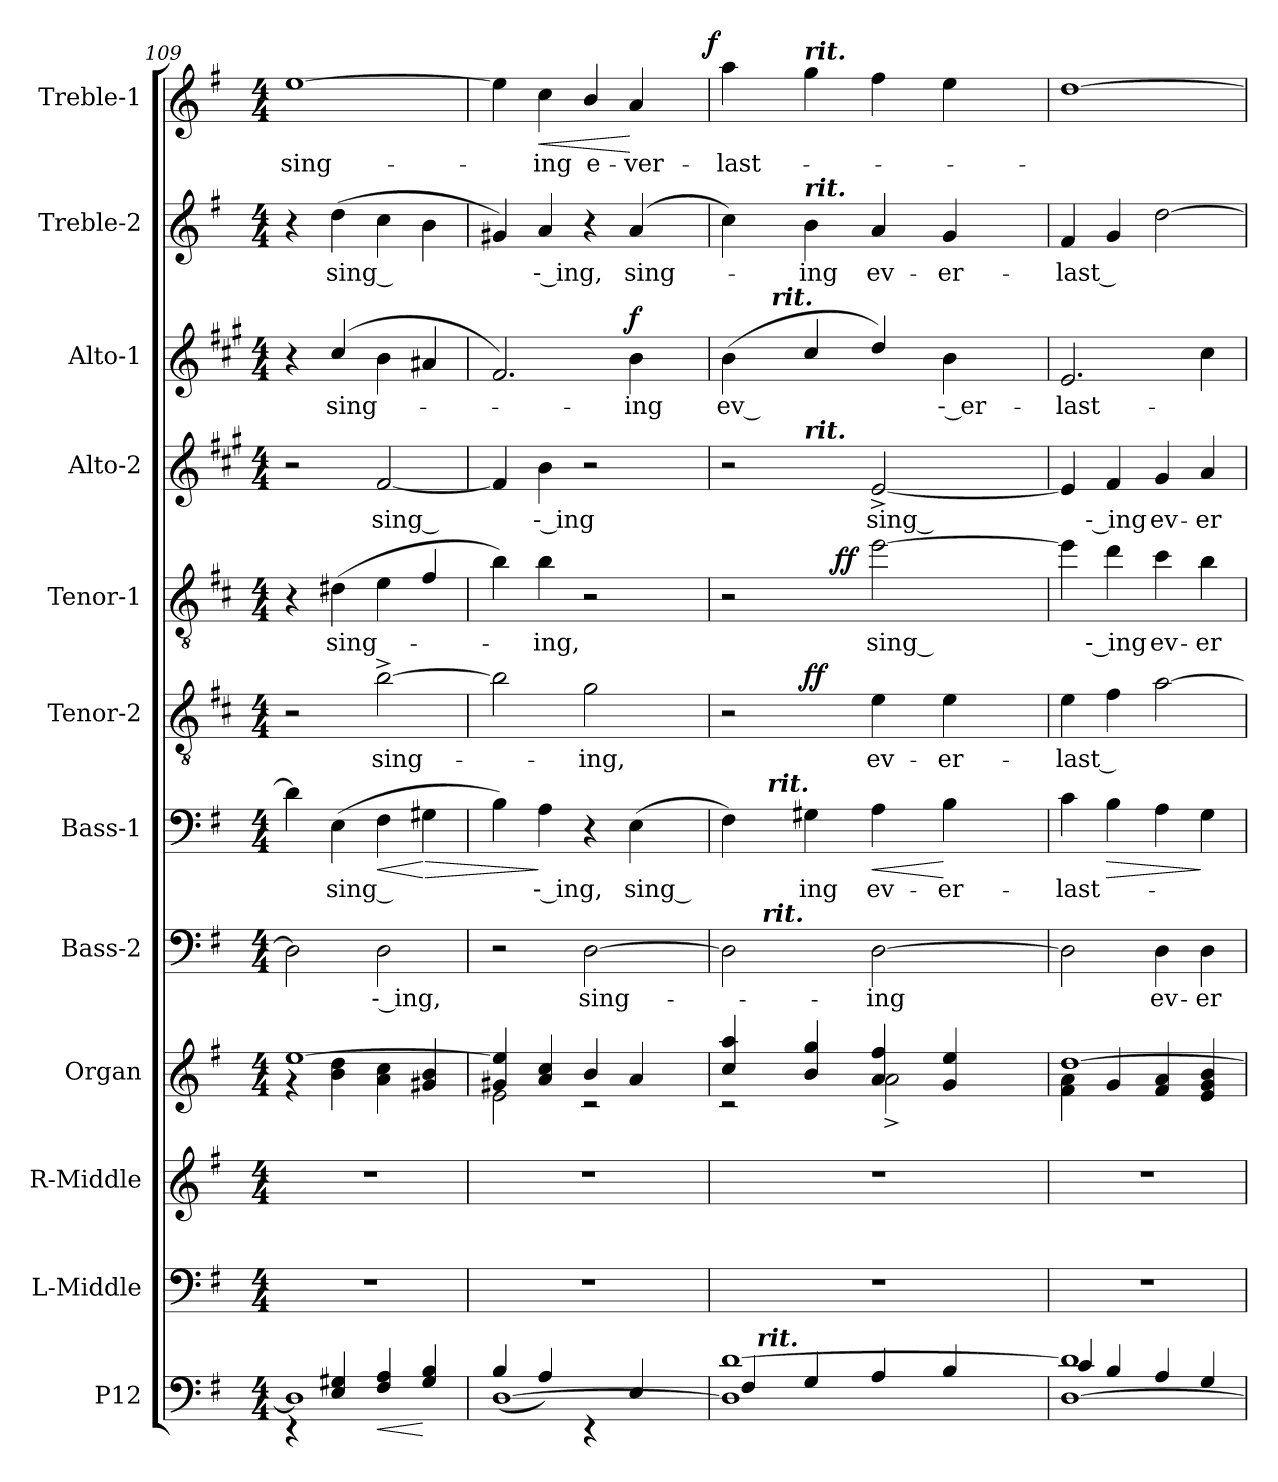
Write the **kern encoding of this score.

**kern	**dynam	**kern	**kern	**kern	**kern	**text	**kern	**text	**dynam	**kern	**text	**dynam	**kern	**text	**dynam	**kern	**text	**kern	**text	**dynam	**kern	**text	**kern	**text	**dynam
*part12	*part12	*part11	*part10	*part9	*part8	*part8	*part7	*part7	*part7	*part6	*part6	*part6	*part5	*part5	*part5	*part4	*part4	*part3	*part3	*part3	*part2	*part2	*part1	*part1	*part1
*staff12	*staff12	*staff11	*staff10	*staff9	*staff8	*staff8	*staff7	*staff7	*staff7	*staff6	*staff6	*staff6	*staff5	*staff5	*staff5	*staff4	*staff4	*staff3	*staff3	*staff3	*staff2	*staff2	*staff1	*staff1	*staff1
*I"P12	*	*I"L-Middle	*I"R-Middle	*I"Organ	*I"Bass-2	*	*I"Bass-1	*	*	*I"Tenor-2	*	*	*I"Tenor-1	*	*	*I"Alto-2	*	*I"Alto-1	*	*	*I"Treble-2	*	*I"Treble-1	*	*
*	*	*I'L-M	*	*I'Organ	*I'B2:	*	*I'B1:	*	*	*I'T2:	*	*	*I'T1:	*	*	*I'A2:	*	*I'A1:	*	*	*	*	*	*	*
!!LO:PB:g=z
*clefF4	*	*clefF4	*clefG2	*clefG2	*clefF4	*	*clefF4	*	*	*clefGv2	*	*	*clefGv2	*	*	*clefG2	*	*clefG2	*	*	*clefG2	*	*clefG2	*	*
*	*	*	*	*	*	*	*	*	*	*ITrd4c7	*	*	*ITrd4c7	*	*	*ITrd1c2	*	*ITrd1c2	*	*	*ITrd-7c-12	*	*ITrd-7c-12	*	*
*k[f#]	*	*k[f#]	*k[f#]	*k[f#]	*k[f#]	*	*k[f#]	*	*	*k[f#]	*	*	*k[f#]	*	*	*k[f#]	*	*k[f#]	*	*	*k[f#]	*	*k[f#]	*	*
*G:	*	*G:	*G:	*G:	*G:	*	*G:	*	*	*G:	*	*	*G:	*	*	*G:	*	*G:	*	*	*G:	*	*G:	*	*
*M4/4	*	*M4/4	*M4/4	*M4/4	*M4/4	*	*M4/4	*	*	*M4/4	*	*	*M4/4	*	*	*M4/4	*	*M4/4	*	*	*M4/4	*	*M4/4	*	*
=109	=109	=109	=109	=109	=109	=109	=109	=109	=109	=109	=109	=109	=109	=109	=109	=109	=109	=109	=109	=109	=109	=109	=109	=109	=109
*^	*	*	*	*^	*	*	*	*	*	*	*	*	*	*	*	*	*	*	*	*	*	*	*	*	*
!	!	!	!	!	!	!	!	!	!	!	!	!	!	!	!	!	!	!	!	!	!	!	!	!	!	!LO:LY:b:color=#000000	!
1Di]	4r	.	1r	1r	[1eei	4r	2Di\]	.	4di\]	.	.	2r	.	.	4r	.	.	2r	.	4r	.	.	4r	.	[1eeei	sing-	.
!	!	!	!	!	!	!	!	!	!	!LO:LY:b:color=#000000	!	!	!	!	!	!	!	!	!	!	!	!	!	!	!	!	!
!	!	!	!	!	!	!	!	!	!	!	!	!	!	!	!	!LO:LY:b:color=#000000	!	!	!	!	!	!	!	!	!	!	!
!	!	!	!	!	!	!	!	!	!	!	!	!	!	!	!	!	!	!	!	!	!LO:LY:b:color=#000000	!	!	!	!	!	!
!	!	!	!	!	!	!	!	!	!	!	!	!	!	!	!	!	!	!	!	!	!	!	!	!LO:LY:b:color=#000000	!	!	!
.	4Ei/ 4G#Xi	.	.	.	.	4bi\ 4ddi	.	.	(4Ei\	sing --	.	.	.	.	(4G#Xi\	sing-	.	.	.	(4bi/	sing-	.	(4dddi\	sing --	.	.	.
!	!	!LO:HP:b	!	!	!	!	!	!	!	!	!	!	!	!	!	!	!	!	!	!	!	!	!	!	!	!	!
!	!	!	!	!	!	!	!	!LO:LY:b:color=#000000	!	!	!LO:HP:b	!	!	!	!	!	!	!	!	!	!	!	!	!	!	!	!
!	!	!	!	!	!	!	!	!	!	!	!	!	!LO:LY:b:color=#000000	!	!	!	!	!	!	!	!	!	!	!	!	!	!
!	!	!	!	!	!	!	!	!	!	!	!	!	!	!	!	!	!	!	!LO:LY:b:color=#000000	!	!	!	!	!	!	!	!
.	4F#i/ 4Ai	<	.	.	.	4ai\ 4cci	2Di\	-- ing,	4F#i\	.	<	[2e^i\	sing-	.	4Ai\	.	.	[2ei/	sing --	4ai\	.	.	4ccci\	.	.	.	.
!	!	!	!	!	!	!	!	!	!	!	!LO:HP:n=1:b	!	!	!	!	!	!	!	!	!	!	!	!	!	!	!	!
.	4G#i/ 4Bi	[	.	.	.	4g#Xi/ 4bi	.	.	4G#Xi\	.	[ >	.	.	.	4Bi/	.	.	.	.	4g#Xi/	.	.	4bbi\	.	.	.	.
=110	=110	=110	=110	=110	=110	=110	=110	=110	=110	=110	=110	=110	=110	=110	=110	=110	=110	=110	=110	=110	=110	=110	=110	=110	=110	=110	=110
*	*	*	*	*	*	*	*	*	*	*	*	*	*	*	*	*	*	*	*	*	*	*	*	*	*^	*	*
[1Di	(4Bi/	.	1r	1r	4g#Xi/ 4eei]	2ei\	2r	.	4Bi\)	.	.	2ei\]	.	.	4ei\)	.	.	4ei/]	.	2.ei/)	.	.	4gg#Xi/)	.	4eeei\]	2ryy	.	.
!	!	!	!	!	!	!	!	!	!	!LO:LY:b:color=#000000	!	!	!	!	!	!	!	!	!	!	!	!	!	!	!	!	!	!
!	!	!	!	!	!	!	!	!	!	!	!	!	!	!	!	!LO:LY:b:color=#000000	!	!	!	!	!	!	!	!	!	!	!	!
!	!	!	!	!	!	!	!	!	!	!	!	!	!	!	!	!	!	!	!LO:LY:b:color=#000000	!	!	!	!	!	!	!	!	!
!	!	!	!	!	!	!	!	!	!	!	!	!	!	!	!	!	!	!	!	!	!	!	!	!LO:LY:b:color=#000000	!	!	!	!
!	!	!	!	!	!	!	!	!	!	!	!	!	!	!	!	!	!	!	!	!	!	!	!	!	!	!	!LO:LY:b:color=#000000	!LO:HP:b
.	4Ai/)	.	.	.	4ai/ 4cci	.	.	.	4Ai\	-- ing,	]	.	.	.	4ei\	-ing,	.	4ai\	-- ing	.	.	.	4aai/	-- ing,	4ccci\	.	-ing	<
!	!	!	!	!	!	!	!	!LO:LY:b:color=#000000	!	!	!	!	!	!	!	!	!	!	!	!	!	!	!	!	!	!	!	!
!	!	!	!	!	!	!	!	!	!	!	!	!	!LO:LY:b:color=#000000	!	!	!	!	!	!	!	!	!	!	!	!	!	!	!
!	!	!	!	!	!	!	!	!	!	!	!	!	!	!	!	!	!	!	!	!	!	!	!	!	!	!	!LO:LY:b:color=#000000	!
.	4r	.	.	.	4bi/	2r	[2Di\	sing-	4r	.	.	2ci\	-ing,	.	2r	.	.	2r	.	.	.	.	4r	.	4bbi/	4ryy	e-	.
!	!	!	!	!	!	!	!	!	!	!LO:LY:b:color=#000000	!	!	!	!	!	!	!	!	!	!	!	!	!	!	!	!	!	!
!	!	!	!	!	!	!	!	!	!	!	!	!	!	!	!	!	!	!	!	!	!LO:LY:b:color=#000000	!	!	!	!	!	!	!
!	!	!	!	!	!	!	!	!	!	!	!	!	!	!	!	!	!	!	!	!	!	!	!	!LO:LY:b:color=#000000	!	!	!	!
!	!	!	!	!	!	!	!	!	!	!	!	!	!	!	!	!	!	!	!	!	!	!	!	!	!	!	!LO:LY:b:color=#000000	!
.	4Ei/	.	.	.	4ai/	.	.	.	(4Ei\	sing --	.	.	.	.	.	.	.	.	.	4ai\	-ing	f	(4aai/	sing-	4aai/	8ryy	-ver-	[
.	.	.	.	.	.	.	.	.	.	.	.	.	.	.	.	.	.	.	.	.	.	.	.	.	.	16ryy	.	.
.	.	.	.	.	.	.	.	.	.	.	.	.	.	.	.	.	.	.	.	.	.	.	.	.	.	32ryy	.	.
.	.	.	.	.	.	.	.	.	.	.	.	.	.	.	.	.	.	.	.	.	.	.	.	.	.	64ryy	.	.
.	.	.	.	.	.	.	.	.	.	.	.	.	.	.	.	.	.	.	.	.	.	.	.	.	.	128...ryy	.	.
.	.	.	.	.	.	.	.	.	.	.	.	.	.	.	.	.	.	.	.	.	.	.	.	.	.	1024ryy	.	f
*	*	*	*	*	*	*	*	*	*	*	*	*	*	*	*	*	*	*	*	*	*	*	*	*	*v	*v	*	*
=111	=111	=111	=111	=111	=111	=111	=111	=111	=111	=111	=111	=111	=111	=111	=111	=111	=111	=111	=111	=111	=111	=111	=111	=111	=111	=111	=111
*	*	*	*	*	*	*	*	*	*	*	*	*	*	*	*	*	*	*	*	*	*	*	*	*	*^	*	*
!	!	!	!	!	!	!	!	!	!	!	!	!	!	!	!	!	!	!	!	!	!LO:LY:b:color=#000000	!	!	!	!	!	!	!
*	*	*	*	*	*	*	*	*	*	*	*	*	*	*	*	*	*	*	*	*	*	*	*	*	*v	*v	*	*
*	*	*	*	*	*	*	*	*	*	*	*	*	*	*	*	*	*	*	*	*	*	*	*	*	*^	*	*
!	!	!	!	!	!	!	!	!	!	!	!	!	!	!	!LO:TX:a:Bi:t=rit.	!	!	!	!	!	!	!	!	!	!	!	!	!
!	!	!	!	!	!	!	!	!	!	!	!	!LO:TX:a:Bi:t=rit.	!	!	!	!	!	!	!	!	!	!	!	!	!	!	!	!
!	!	!	!	!	!	!	!	!	!	!	!	!	!	!	!	!	!	!	!	!	!	!	!	!	!	!	!LO:LY:b:color=#000000	!
*	*^	*	*	*	*	*	*^	*	*^	*	*	*^	*	*	*^	*	*	*^	*	*^	*	*	*	*	*v	*v	*	*
1Di] [1di	4F#i/	16ryy	.	1r	1r	4cci/ 4aai	2r	2Di\]	16.ryy	.	4F#i\)	16ryy	.	.	2r	4ryy	.	.	2r	4ryy	.	.	2r	4ryy	.	(4ai\	16ryy	ev --	.	4ccci\)	.	4aaai\	-last-	.
.	.	64ryy	.	.	.	.	.	.	.	.	.	32ryy	.	.	.	.	.	.	.	.	.	.	.	.	.	.	32ryy	.	.	.	.	.	.	.
.	.	128ryy	.	.	.	.	.	.	.	.	.	.	.	.	.	.	.	.	.	.	.	.	.	.	.	.	.	.	.	.	.	.	.	.
.	.	1024ryy	.	.	.	.	.	.	.	.	.	.	.	.	.	.	.	.	.	.	.	.	.	.	.	.	.	.	.	.	.	.	.	.
!	!	!LO:TX:a:Bi:t=rit.	!	!	!	!	!	!	!	!	!	!	!	!	!	!	!	!	!	!	!	!	!	!	!	!	!	!	!	!	!	!	!	!
.	.	2ryy	.	.	.	.	.	.	.	.	.	.	.	.	.	.	.	.	.	.	.	.	.	.	.	.	.	.	.	.	.	.	.	.
!	!	!	!	!	!	!	!	!	!LO:TX:a:Bi:t=rit.	!	!	!	!	!	!	!	!	!	!	!	!	!	!	!	!	!	!	!	!	!	!	!	!	!
.	.	.	.	.	.	.	.	.	2ryy	.	.	256..ryy	.	.	.	.	.	.	.	.	.	.	.	.	.	.	128.ryy	.	.	.	.	.	.	.
!	!	!	!	!	!	!	!	!	!	!	!	!LO:TX:a:Bi:t=rit.	!	!	!	!	!	!	!	!	!	!	!	!	!	!	!	!	!	!	!	!	!	!
.	.	.	.	.	.	.	.	.	.	.	.	2ryy	.	.	.	.	.	.	.	.	.	.	.	.	.	.	.	.	.	.	.	.	.	.
!	!	!	!	!	!	!	!	!	!	!	!	!	!	!	!	!	!	!	!	!	!	!	!	!	!	!	!LO:TX:a:Bi:t=rit.	!	!	!	!	!	!	!
.	.	.	.	.	.	.	.	.	.	.	.	.	.	.	.	.	.	.	.	.	.	.	.	.	.	.	2ryy	.	.	.	.	.	.	.
!	!	!	!	!	!	!	!	!	!	!	!	!	!LO:LY:b:color=#000000	!	!	!	!	!	!	!	!	!	!	!	!	!	!	!	!	!	!	!	!	!
!	!	!	!	!	!	!	!	!	!	!	!	!	!	!	!	!	!	!	!	!	!	!	!	!	!	!	!	!	!	!	!	!LO:TX:a:Bi:t=rit.	!	!
!	!	!	!	!	!	!	!	!	!	!	!	!	!	!	!	!	!	!	!	!	!	!	!	!	!	!	!	!	!	!LO:TX:a:Bi:t=rit.	!	!	!	!
!	!	!	!	!	!	!	!	!	!	!	!	!	!	!	!	!	!	!	!	!	!	!	!	!LO:TX:a:Bi:t=rit.	!	!	!	!	!	!	!	!	!	!
!	!	!	!	!	!	!	!	!	!	!	!	!	!	!	!	!	!	!	!	!	!	!	!	!	!	!	!	!	!	!	!LO:LY:b:color=#000000	!	!	!
.	4Gi/	.	.	.	.	4bi/ 4ggi	.	.	.	.	4G#Xi\	.	-ing	.	.	2.ryy	.	ff	.	16ryy	.	.	.	2.ryy	.	4bi/	.	.	.	4bbi\	-ing	4gggi\	.	.
.	.	.	.	.	.	.	.	.	.	.	.	.	.	.	.	.	.	.	.	64ryy	.	.	.	.	.	.	.	.	.	.	.	.	.	.
.	.	.	.	.	.	.	.	.	.	.	.	.	.	.	.	.	.	.	.	512.ryy	.	.	.	.	.	.	.	.	.	.	.	.	.	.
.	.	.	.	.	.	.	.	.	.	.	.	.	.	.	.	.	.	.	.	2ryy	.	ff	.	.	.	.	.	.	.	.	.	.	.	.
!	!	!	!	!	!	!	!	!	!	!LO:LY:b:color=#000000	!	!	!	!	!	!	!	!	!	!	!	!	!	!	!	!	!	!	!	!	!	!	!	!
!	!	!	!	!	!	!	!	!	!	!	!	!	!LO:LY:b:color=#000000	!LO:HP:b	!	!	!	!	!	!	!	!	!	!	!	!	!	!	!	!	!	!	!	!
!	!	!	!	!	!	!	!	!	!	!	!	!	!	!	!	!	!LO:LY:b:color=#000000	!	!	!	!	!	!	!	!	!	!	!	!	!	!	!	!	!
!	!	!	!	!	!	!	!	!	!	!	!	!	!	!	!	!	!	!	!	!	!LO:LY:b:color=#000000	!	!	!	!	!	!	!	!	!	!	!	!	!
!	!	!	!	!	!	!	!	!	!	!	!	!	!	!	!	!	!	!	!	!	!	!	!	!	!LO:LY:b:color=#000000	!	!	!	!	!	!	!	!	!
!	!	!	!	!	!	!	!	!	!	!	!	!	!	!	!	!	!	!	!	!	!	!	!	!	!	!	!	!	!	!	!LO:LY:b:color=#000000	!	!	!
.	4Ai/	.	.	.	.	4ai/ 4ff#i	2a^i\	[2Di\	.	-ing	4Ai\	.	ev-	<	4Ai\	.	ev-	.	[2ai\	.	sing --	.	[2d^i/	.	sing --	4cci/)	.	.	.	4aai/	ev-	4fff#i\	.	.
.	.	4ryy	.	.	.	.	.	.	.	.	.	.	.	.	.	.	.	.	.	.	.	.	.	.	.	.	.	.	.	.	.	.	.	.
.	.	.	.	.	.	.	.	.	4ryy	.	.	.	.	.	.	.	.	.	.	.	.	.	.	.	.	.	.	.	.	.	.	.	.	.
.	.	.	.	.	.	.	.	.	.	.	.	4ryy	.	.	.	.	.	.	.	.	.	.	.	.	.	.	.	.	.	.	.	.	.	.
.	.	.	.	.	.	.	.	.	.	.	.	.	.	.	.	.	.	.	.	.	.	.	.	.	.	.	4ryy	.	.	.	.	.	.	.
!	!	!	!	!	!	!	!	!	!	!	!	!	!LO:LY:b:color=#000000	!	!	!	!	!	!	!	!	!	!	!	!	!	!	!	!	!	!	!	!	!
!	!	!	!	!	!	!	!	!	!	!	!	!	!	!	!	!	!LO:LY:b:color=#000000	!	!	!	!	!	!	!	!	!	!	!	!	!	!	!	!	!
!	!	!	!	!	!	!	!	!	!	!	!	!	!	!	!	!	!	!	!	!	!	!	!	!	!	!	!	!LO:LY:b:color=#000000	!	!	!	!	!	!
!	!	!	!	!	!	!	!	!	!	!	!	!	!	!	!	!	!	!	!	!	!	!	!	!	!	!	!	!	!	!	!LO:LY:b:color=#000000	!	!	!
.	4Bi/	.	.	.	.	4gi/ 4eei	.	.	.	.	4Bi\	.	-er-	[	4Ai\	.	-er-	.	.	.	.	.	.	.	.	4ai\	.	-- er-	.	4ggi/	-er-	4eeei\	.	.
.	.	.	.	.	.	.	.	.	.	.	.	.	.	.	.	.	.	.	.	8ryy	.	.	.	.	.	.	.	.	.	.	.	.	.	.
.	.	8ryy	.	.	.	.	.	.	.	.	.	.	.	.	.	.	.	.	.	.	.	.	.	.	.	.	.	.	.	.	.	.	.	.
.	.	.	.	.	.	.	.	.	8ryy	.	.	.	.	.	.	.	.	.	.	.	.	.	.	.	.	.	.	.	.	.	.	.	.	.
.	.	.	.	.	.	.	.	.	.	.	.	8ryy	.	.	.	.	.	.	.	.	.	.	.	.	.	.	.	.	.	.	.	.	.	.
.	.	.	.	.	.	.	.	.	.	.	.	.	.	.	.	.	.	.	.	.	.	.	.	.	.	.	8ryy	.	.	.	.	.	.	.
.	.	.	.	.	.	.	.	.	.	.	.	.	.	.	.	.	.	.	.	32ryy	.	.	.	.	.	.	.	.	.	.	.	.	.	.
.	.	32ryy	.	.	.	.	.	.	.	.	.	.	.	.	.	.	.	.	.	.	.	.	.	.	.	.	.	.	.	.	.	.	.	.
.	.	.	.	.	.	.	.	.	32ryy	.	.	.	.	.	.	.	.	.	.	.	.	.	.	.	.	.	.	.	.	.	.	.	.	.
.	.	.	.	.	.	.	.	.	.	.	.	64ryy	.	.	.	.	.	.	.	.	.	.	.	.	.	.	.	.	.	.	.	.	.	.
.	.	.	.	.	.	.	.	.	.	.	.	.	.	.	.	.	.	.	.	.	.	.	.	.	.	.	64ryy	.	.	.	.	.	.	.
.	.	.	.	.	.	.	.	.	.	.	.	.	.	.	.	.	.	.	.	128ryy	.	.	.	.	.	.	.	.	.	.	.	.	.	.
.	.	.	.	.	.	.	.	.	.	.	.	128ryy	.	.	.	.	.	.	.	.	.	.	.	.	.	.	.	.	.	.	.	.	.	.
.	.	256..ryy	.	.	.	.	.	.	.	.	.	.	.	.	.	.	.	.	.	.	.	.	.	.	.	.	.	.	.	.	.	.	.	.
.	.	.	.	.	.	.	.	.	.	.	.	.	.	.	.	.	.	.	.	256ryy	.	.	.	.	.	.	.	.	.	.	.	.	.	.
.	.	.	.	.	.	.	.	.	.	.	.	.	.	.	.	.	.	.	.	.	.	.	.	.	.	.	256ryy	.	.	.	.	.	.	.
.	.	.	.	.	.	.	.	.	.	.	.	1024ryy	.	.	.	.	.	.	.	1024ryy	.	.	.	.	.	.	.	.	.	.	.	.	.	.
*	*	*	*	*	*	*	*	*v	*v	*	*	*	*	*	*v	*v	*	*	*v	*v	*	*	*v	*v	*	*v	*v	*	*	*	*	*	*	*
*	*v	*v	*	*	*	*	*	*	*	*v	*v	*	*	*	*	*	*	*	*	*	*	*	*	*	*	*	*	*	*
=112	=112	=112	=112	=112	=112	=112	=112	=112	=112	=112	=112	=112	=112	=112	=112	=112	=112	=112	=112	=112	=112	=112	=112	=112	=112	=112	=112
*	*^	*	*	*	*	*	*^	*	*^	*	*	*^	*	*	*^	*	*	*^	*	*^	*	*	*	*	*	*	*
!	!	!	!	!	!	!	!	!	!	!	!	!	!LO:LY:b:color=#000000	!	!	!	!	!	!	!	!	!	!	!	!	!	!	!	!	!	!	!	!	!
*	*	*	*	*	*	*	*	*v	*v	*	*	*	*	*	*v	*v	*	*	*v	*v	*	*	*v	*v	*	*v	*v	*	*	*	*	*	*	*
*	*v	*v	*	*	*	*	*	*	*	*v	*v	*	*	*	*	*	*	*	*	*	*	*	*	*	*	*	*	*	*
*	*^	*	*	*	*	*	*^	*	*^	*	*	*^	*	*	*^	*	*	*^	*	*^	*	*	*	*	*	*	*
!	!	!	!	!	!	!	!	!	!	!	!	!	!	!	!	!	!LO:LY:b:color=#000000	!	!	!	!	!	!	!	!	!	!	!	!	!	!	!	!	!
*	*	*	*	*	*	*	*	*v	*v	*	*	*	*	*	*v	*v	*	*	*v	*v	*	*	*v	*v	*	*v	*v	*	*	*	*	*	*	*
*	*v	*v	*	*	*	*	*	*	*	*v	*v	*	*	*	*	*	*	*	*	*	*	*	*	*	*	*	*	*	*
*	*^	*	*	*	*	*	*^	*	*^	*	*	*^	*	*	*^	*	*	*^	*	*^	*	*	*	*	*	*	*
!	!	!	!	!	!	!	!	!	!	!	!	!	!	!	!	!	!	!	!	!	!	!	!	!	!	!	!	!LO:LY:b:color=#000000	!	!	!	!	!	!
*	*	*	*	*	*	*	*	*v	*v	*	*	*	*	*	*v	*v	*	*	*v	*v	*	*	*v	*v	*	*v	*v	*	*	*	*	*	*	*
*	*v	*v	*	*	*	*	*	*	*	*v	*v	*	*	*	*	*	*	*	*	*	*	*	*	*	*	*	*	*	*
*	*^	*	*	*	*	*	*^	*	*^	*	*	*^	*	*	*^	*	*	*^	*	*^	*	*	*	*	*	*	*
!	!	!	!	!	!	!	!	!	!	!	!	!	!	!	!	!	!	!	!	!	!	!	!	!	!	!	!	!	!	!	!LO:LY:b:color=#000000	!	!	!
*	*	*	*	*	*	*	*	*v	*v	*	*	*	*	*	*v	*v	*	*	*v	*v	*	*	*v	*v	*	*v	*v	*	*	*	*	*	*	*
*	*v	*v	*	*	*	*	*	*	*	*v	*v	*	*	*	*	*	*	*	*	*	*	*	*	*	*	*	*	*	*
[1Di 1di]	4ci/	.	1r	1r	[1ddi	4f#i\ 4ai	2Di\]	.	4ci\	-last-	.	4Ai\	-last --	.	4ai\]	.	.	4di/]	.	2.di/	-last-	.	4ff#i/	-last --	[1dddi	.	.
!	!	!	!	!	!	!	!	!	!	!	!LO:HP:b	!	!	!	!	!	!	!	!	!	!	!	!	!	!	!	!
!	!	!	!	!	!	!	!	!	!	!	!	!	!	!	!	!LO:LY:b:color=#000000	!	!	!	!	!	!	!	!	!	!	!
!	!	!	!	!	!	!	!	!	!	!	!	!	!	!	!	!	!	!	!LO:LY:b:color=#000000	!	!	!	!	!	!	!	!
.	4Bi/	.	.	.	.	4gi/	.	.	4Bi\	.	>	4Bi\	.	.	4gi\	-- ing	.	4ei/	-- ing	.	.	.	4ggi/	.	.	.	.
!	!	!	!	!	!	!	!	!LO:LY:b:color=#000000	!	!	!	!	!	!	!	!	!	!	!	!	!	!	!	!	!	!	!
!	!	!	!	!	!	!	!	!	!	!	!	!	!	!	!	!LO:LY:b:color=#000000	!	!	!	!	!	!	!	!	!	!	!
!	!	!	!	!	!	!	!	!	!	!	!	!	!	!	!	!	!	!	!LO:LY:b:color=#000000	!	!	!	!	!	!	!	!
.	4Ai/	.	.	.	.	4f#i/ 4ai	4Di\	ev-	4Ai\	.	.	[2di\	.	.	4f#i\	ev-	.	4f#i/	ev-	.	.	.	[2dddi\	.	.	.	.
!	!	!	!	!	!	!	!	!LO:LY:b:color=#000000	!	!	!	!	!	!	!	!	!	!	!	!	!	!	!	!	!	!	!
!	!	!	!	!	!	!	!	!	!	!	!	!	!	!	!	!LO:LY:b:color=#000000	!	!	!	!	!	!	!	!	!	!	!
!	!	!	!	!	!	!	!	!	!	!	!	!	!	!	!	!	!	!	!LO:LY:b:color=#000000	!	!	!	!	!	!	!	!
.	4Gi/	.	.	.	.	4ei/ 4gi 4bi	4Di\	-er-	4Gi\	.	]	.	.	.	4ei\	-er-	.	4gi/	-er-	4bi\	.	.	.	.	.	.	.
*v	*v	*	*	*	*v	*v	*	*	*	*	*	*	*	*	*	*	*	*	*	*	*	*	*	*	*	*	*
=	=	=	=	=	=	=	=	=	=	=	=	=	=	=	=	=	=	=	=	=	=	=	=	=	=
*-	*-	*-	*-	*-	*-	*-	*-	*-	*-	*-	*-	*-	*-	*-	*-	*-	*-	*-	*-	*-	*-	*-	*-	*-	*-
